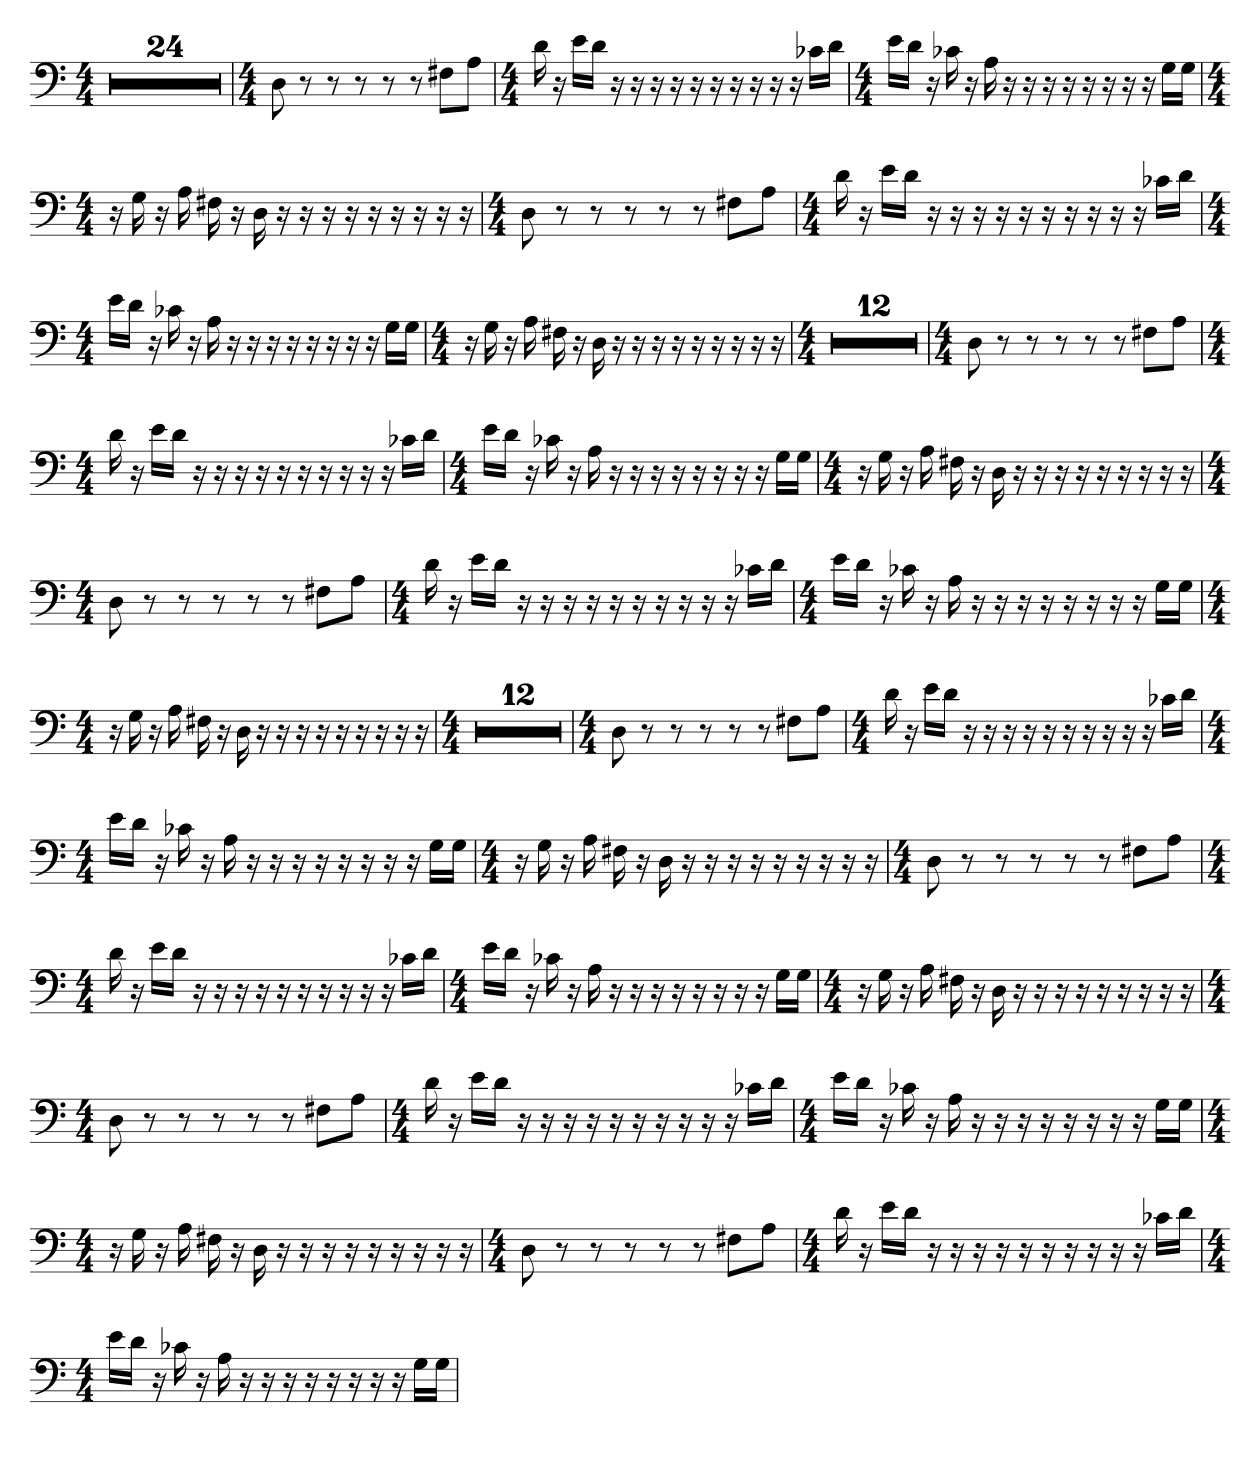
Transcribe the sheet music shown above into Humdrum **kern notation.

**kern
*part1
*staff1
*M4/4
=
1r
=
*M4/4
1r
=
*M4/4
1r
=
*M4/4
1r
=
*M4/4
1r
=
*M4/4
1r
=
*M4/4
1r
=
*M4/4
1r
=
*M4/4
1r
=
*M4/4
1r
=
*M4/4
1r
=
*M4/4
1r
=
*M4/4
1r
=
*M4/4
1r
=
*M4/4
1r
=
*M4/4
1r
=
*M4/4
1r
=
*M4/4
1r
=
*M4/4
1r
=
*M4/4
1r
=
*M4/4
1r
=
*M4/4
1r
=
*M4/4
1r
=
*M4/4
1r
=
*M4/4
8D
8r
8r
8r
8r
8r
8F#XL
8AJ
=
*M4/4
16d
16r
16eLL
16dJJ
16r
16r
16r
16r
16r
16r
16r
16r
16r
16r
16c-XLL
16dJJ
=
*M4/4
16eLL
16dJJ
16r
16c-X
16r
16A
16r
16r
16r
16r
16r
16r
16r
16r
16GLL
16GJJ
=
*M4/4
16r
16G
16r
16A
16F#X
16r
16D
16r
16r
16r
16r
16r
16r
16r
16r
16r
=
*M4/4
8D
8r
8r
8r
8r
8r
8F#XL
8AJ
=
*M4/4
16d
16r
16eLL
16dJJ
16r
16r
16r
16r
16r
16r
16r
16r
16r
16r
16c-XLL
16dJJ
=
*M4/4
16eLL
16dJJ
16r
16c-X
16r
16A
16r
16r
16r
16r
16r
16r
16r
16r
16GLL
16GJJ
=
*M4/4
16r
16G
16r
16A
16F#X
16r
16D
16r
16r
16r
16r
16r
16r
16r
16r
16r
=
*M4/4
1r
=
*M4/4
1r
=
*M4/4
1r
=
*M4/4
1r
=
*M4/4
1r
=
*M4/4
1r
=
*M4/4
1r
=
*M4/4
1r
=
*M4/4
1r
=
*M4/4
1r
=
*M4/4
1r
=
*M4/4
1r
=
*M4/4
8D
8r
8r
8r
8r
8r
8F#XL
8AJ
=
*M4/4
16d
16r
16eLL
16dJJ
16r
16r
16r
16r
16r
16r
16r
16r
16r
16r
16c-XLL
16dJJ
=
*M4/4
16eLL
16dJJ
16r
16c-X
16r
16A
16r
16r
16r
16r
16r
16r
16r
16r
16GLL
16GJJ
=
*M4/4
16r
16G
16r
16A
16F#X
16r
16D
16r
16r
16r
16r
16r
16r
16r
16r
16r
=
*M4/4
8D
8r
8r
8r
8r
8r
8F#XL
8AJ
=
*M4/4
16d
16r
16eLL
16dJJ
16r
16r
16r
16r
16r
16r
16r
16r
16r
16r
16c-XLL
16dJJ
=
*M4/4
16eLL
16dJJ
16r
16c-X
16r
16A
16r
16r
16r
16r
16r
16r
16r
16r
16GLL
16GJJ
=
*M4/4
16r
16G
16r
16A
16F#X
16r
16D
16r
16r
16r
16r
16r
16r
16r
16r
16r
=
*M4/4
1r
=
*M4/4
1r
=
*M4/4
1r
=
*M4/4
1r
=
*M4/4
1r
=
*M4/4
1r
=
*M4/4
1r
=
*M4/4
1r
=
*M4/4
1r
=
*M4/4
1r
=
*M4/4
1r
=
*M4/4
1r
=
*M4/4
8D
8r
8r
8r
8r
8r
8F#XL
8AJ
=
*M4/4
16d
16r
16eLL
16dJJ
16r
16r
16r
16r
16r
16r
16r
16r
16r
16r
16c-XLL
16dJJ
=
*M4/4
16eLL
16dJJ
16r
16c-X
16r
16A
16r
16r
16r
16r
16r
16r
16r
16r
16GLL
16GJJ
=
*M4/4
16r
16G
16r
16A
16F#X
16r
16D
16r
16r
16r
16r
16r
16r
16r
16r
16r
=
*M4/4
8D
8r
8r
8r
8r
8r
8F#XL
8AJ
=
*M4/4
16d
16r
16eLL
16dJJ
16r
16r
16r
16r
16r
16r
16r
16r
16r
16r
16c-XLL
16dJJ
=
*M4/4
16eLL
16dJJ
16r
16c-X
16r
16A
16r
16r
16r
16r
16r
16r
16r
16r
16GLL
16GJJ
=
*M4/4
16r
16G
16r
16A
16F#X
16r
16D
16r
16r
16r
16r
16r
16r
16r
16r
16r
=
*M4/4
8D
8r
8r
8r
8r
8r
8F#XL
8AJ
=
*M4/4
16d
16r
16eLL
16dJJ
16r
16r
16r
16r
16r
16r
16r
16r
16r
16r
16c-XLL
16dJJ
=
*M4/4
16eLL
16dJJ
16r
16c-X
16r
16A
16r
16r
16r
16r
16r
16r
16r
16r
16GLL
16GJJ
=
*M4/4
16r
16G
16r
16A
16F#X
16r
16D
16r
16r
16r
16r
16r
16r
16r
16r
16r
=
*M4/4
8D
8r
8r
8r
8r
8r
8F#XL
8AJ
=
*M4/4
16d
16r
16eLL
16dJJ
16r
16r
16r
16r
16r
16r
16r
16r
16r
16r
16c-XLL
16dJJ
=
*M4/4
16eLL
16dJJ
16r
16c-X
16r
16A
16r
16r
16r
16r
16r
16r
16r
16r
16GLL
16GJJ
=
*-
